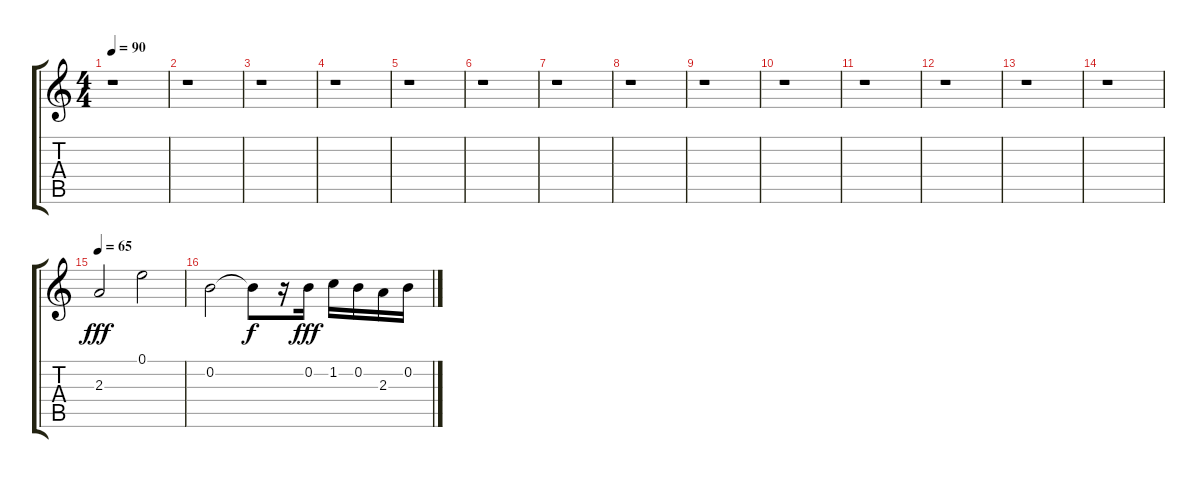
\track "" {instrument overdrivenguitar}
\staff {score tabs}
\tuning (E4 B3 G3 D3 A2 E2) {hide}
\ts (4 4)
\tempo 90
\clef g2
\ks c
r.1{dy fff} |
r.1 |
r.1 |
r.1 |
r.1 |
r.1 |
r.1 |
r.1 |
r.1 |
r.1 |
r.1 |
r.1 |
r.1 |
r.1 |
\tempo 65
2.3.2{volume 6 instrument choiraahs} 0.1.2 |
0.2.2 0.2{t}.8{dy f} r.16 0.2.16{dy fff} 1.2.16 0.2.16 2.3.16 0.2.16
